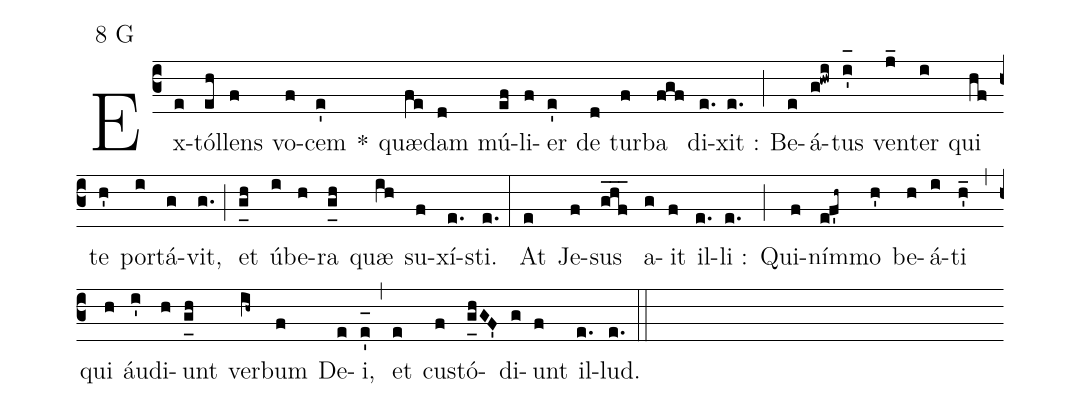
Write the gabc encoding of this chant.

mode:8 G;
%%
(c3) Ex(e)tól(eh)lens(f) vo(f)cem(e') *() quæ(fe)dam(d) mú(ef)li(f)er(e') de(d) tur(f)ba(fgf) di(e.)xit :(e.) (;) Be(e)á(g!hwi)tus(i'_[oh:h]) ven(j_)ter(i) qui(hf) te(h') por(i)tá(g)vit,(g.) (;) et(g_[uh:l]h) ú(i)be(h)ra(g_[uh:l]h) quæ(ih) su(f)xí(e.)sti.(e.) (:) At(e) Je(f)sus(ghf___) a(g)it(f) il(e.)li :(e.) (;) Qui(f)ním(ef'h~)mo(h') be(h)á(i)ti(h'_) (,) qui(h) áu(i')di(h)unt(g_[uh:l]h) ver(ih~)bum(f) De(e)i,(e'_[oh:h]) (,) et(e) cu(f)stó(g_[uh:l]hGF')di(g)unt(f) il(e.)lud.(e.) (::)
